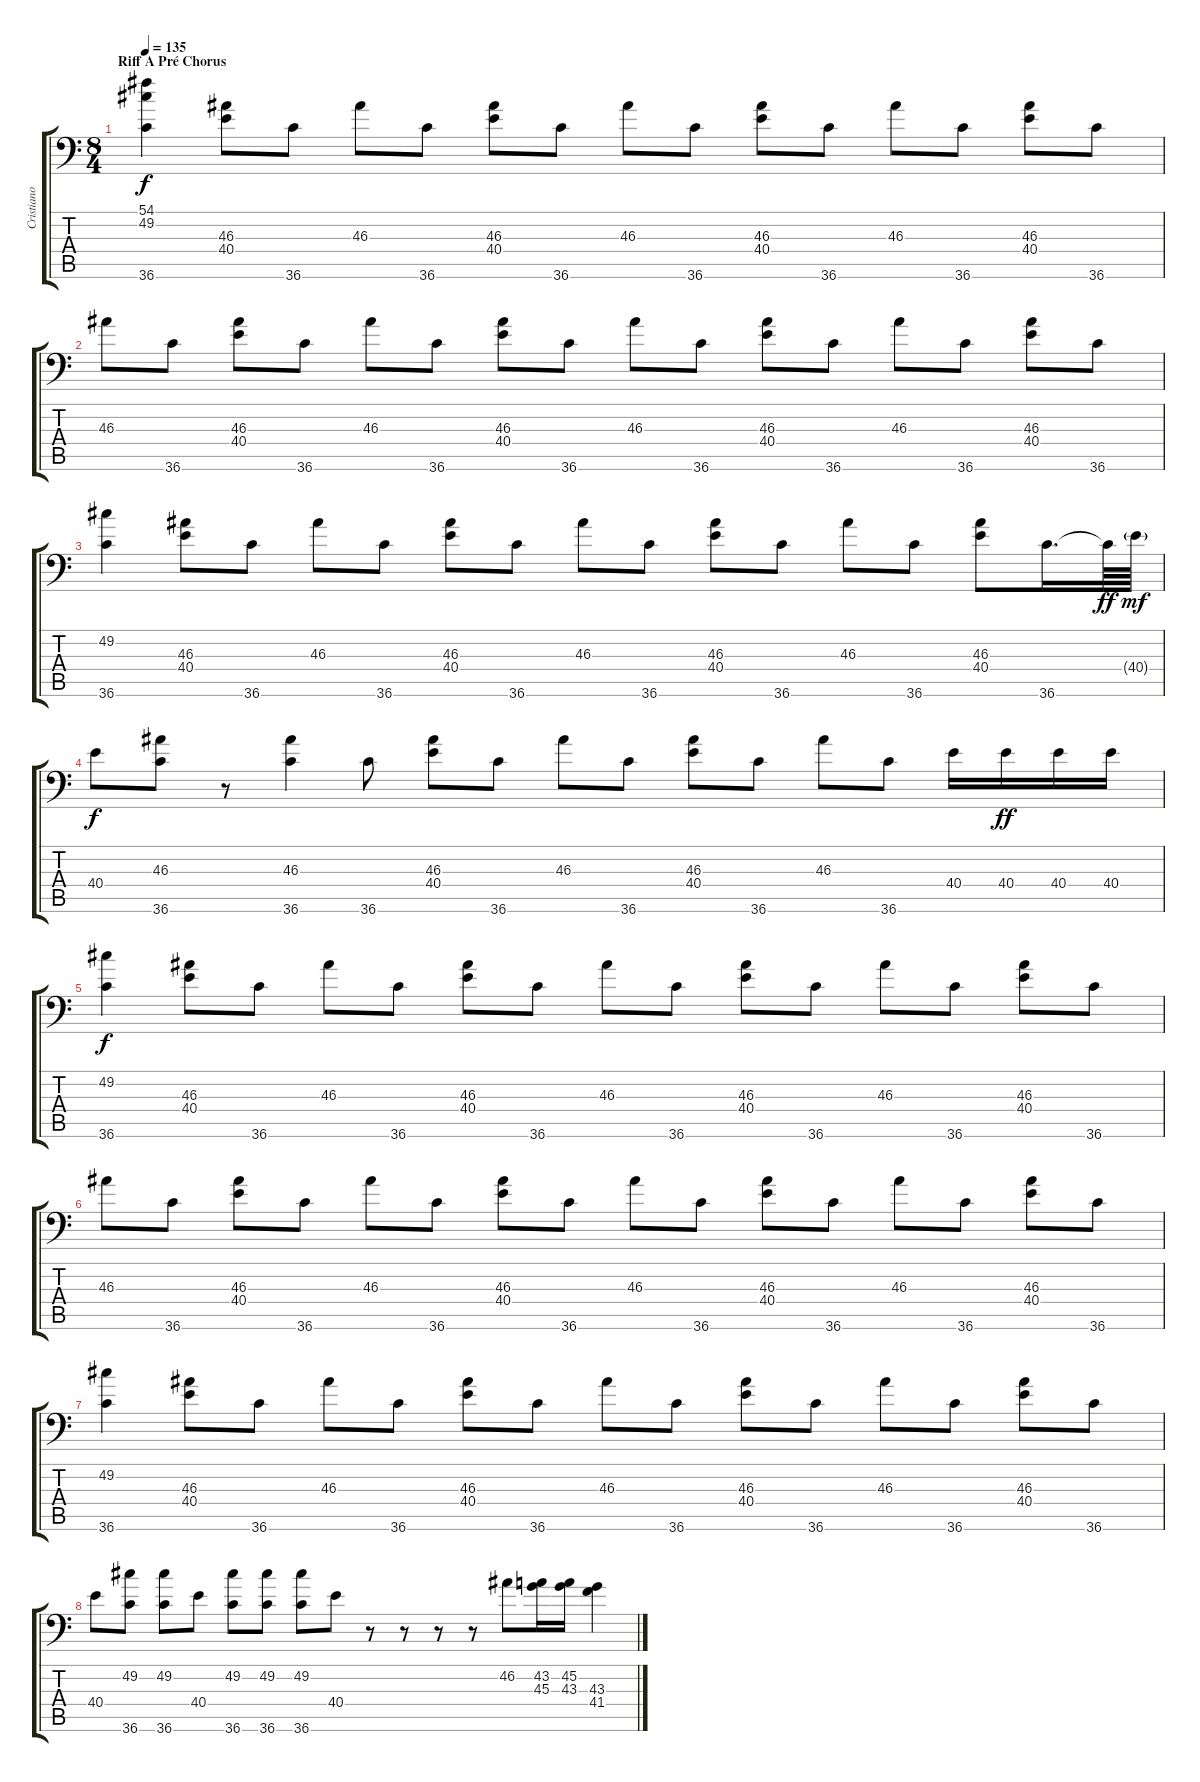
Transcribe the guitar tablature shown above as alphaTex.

\track ("Cristiano \"CriZ\" Mozzati" "Cristiano ") {instrument acousticgrandpiano}
\staff {score tabs}
\tuning (C-1 C-1 C-1 C-1 C-1 C-1) {hide}
\ts (8 4)
\section ("" "Riff A Pré Chorus")
\tempo 135
\clef f4
\ks c
(54.1 49.2 36.6).4{dy f} (46.3 40.4).8 36.6.8 46.3.8 36.6.8 (46.3 40.4).8 36.6.8 46.3.8 36.6.8 (46.3 40.4).8 36.6.8 46.3.8 36.6.8 (46.3 40.4).8 36.6.8 |
46.3.8 36.6.8 (46.3 40.4).8 36.6.8 46.3.8 36.6.8 (46.3 40.4).8 36.6.8 46.3.8 36.6.8 (46.3 40.4).8 36.6.8 46.3.8 36.6.8 (46.3 40.4).8 36.6.8 |
(49.2 36.6).4 (46.3 40.4).8 36.6.8 46.3.8 36.6.8 (46.3 40.4).8 36.6.8 46.3.8 36.6.8 (46.3 40.4).8 36.6.8 46.3.8 36.6.8 (46.3 40.4).8 36.6.16{d} 36.6{t}.64{dy ff} 40.4{g}.64{dy mf} |
40.4.8{dy f} (46.3 36.6).8 r.8 (46.3 36.6).4 36.6.8 (46.3 40.4).8 36.6.8 46.3.8 36.6.8 (46.3 40.4).8 36.6.8 46.3.8 36.6.8 40.4.16 40.4.16{dy ff} 40.4.16 40.4.16 |
(49.2 36.6).4{dy f} (46.3 40.4).8 36.6.8 46.3.8 36.6.8 (46.3 40.4).8 36.6.8 46.3.8 36.6.8 (46.3 40.4).8 36.6.8 46.3.8 36.6.8 (46.3 40.4).8 36.6.8 |
46.3.8 36.6.8 (46.3 40.4).8 36.6.8 46.3.8 36.6.8 (46.3 40.4).8 36.6.8 46.3.8 36.6.8 (46.3 40.4).8 36.6.8 46.3.8 36.6.8 (46.3 40.4).8 36.6.8 |
(49.2 36.6).4 (46.3 40.4).8 36.6.8 46.3.8 36.6.8 (46.3 40.4).8 36.6.8 46.3.8 36.6.8 (46.3 40.4).8 36.6.8 46.3.8 36.6.8 (46.3 40.4).8 36.6.8 |
40.4.8 (49.2 36.6).8 (49.2 36.6).8 40.4.8 (49.2 36.6).8 (49.2 36.6).8 (49.2 36.6).8 40.4.8 r.8 r.8 r.8 r.8 46.2.8 (43.2 45.3).16 (45.2 43.3).16 (43.3 41.4).4
